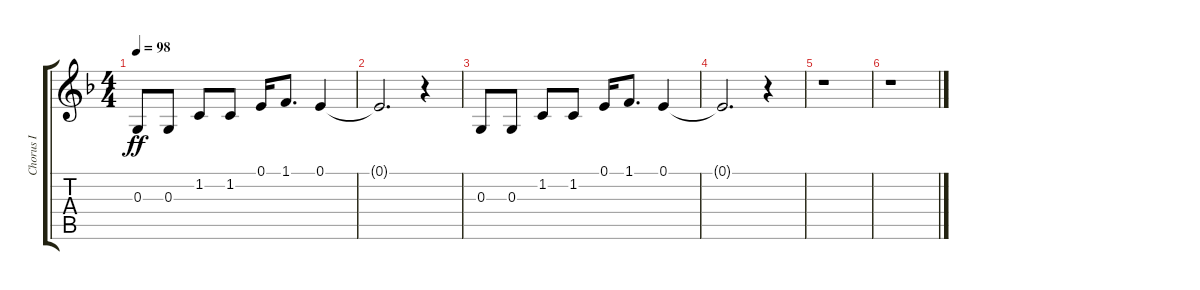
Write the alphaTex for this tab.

\track ("Chorus I" "Chorus I") {instrument voiceoohs}
\staff {score tabs}
\tuning (E4 B3 G3 D3 A2 E2) {hide}
\ts (4 4)
\tempo 98
\clef g2
\ks f
0.3.8{dy ff} 0.3.8 1.2.8 1.2.8 0.1.16 1.1.8{d} 0.1.4 |
0.1{t}.2{d} r.4 |
0.3.8 0.3.8 1.2.8 1.2.8 0.1.16 1.1.8{d} 0.1.4 |
0.1{t}.2{d} r.4 |
r.1 |
r.1
